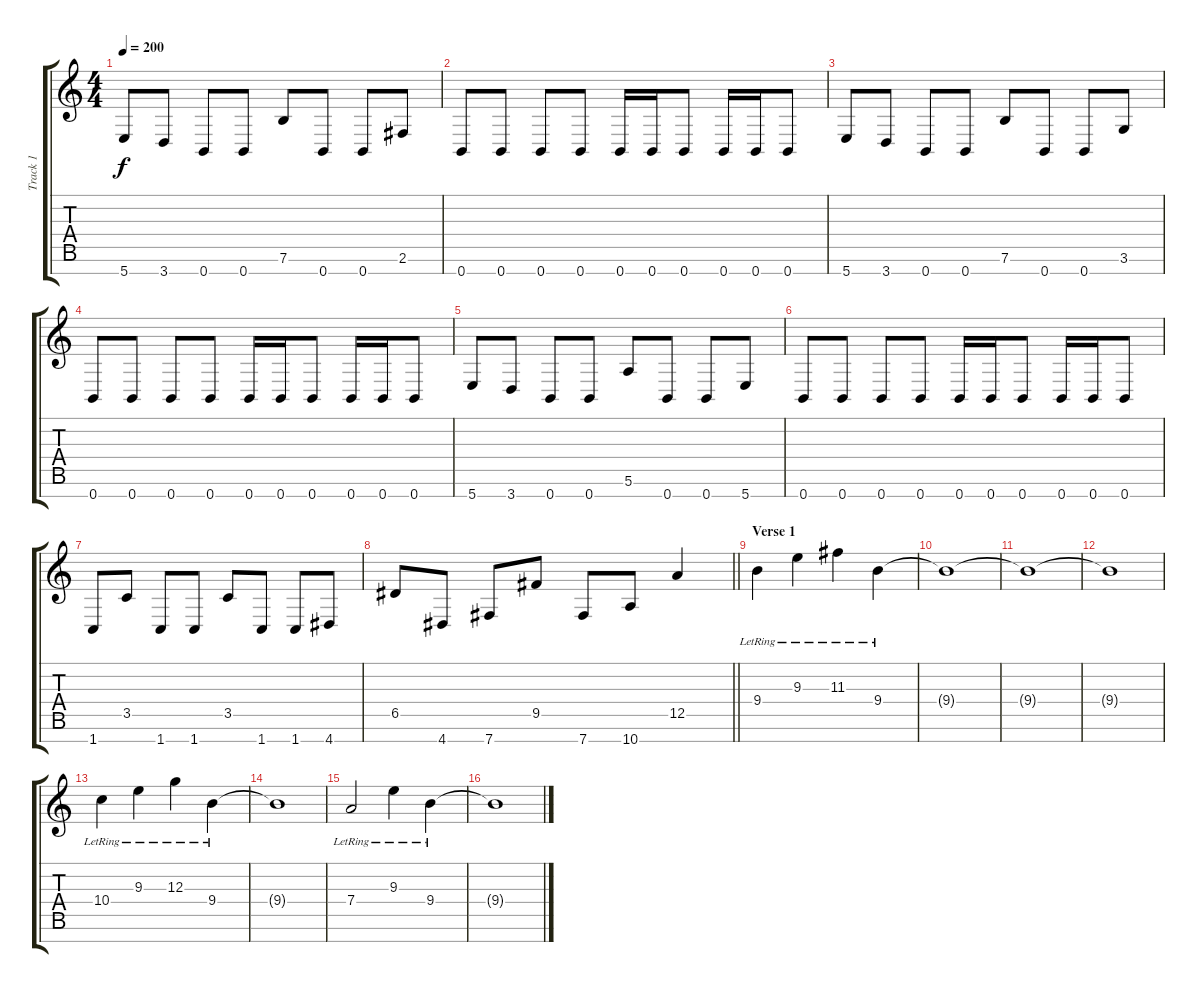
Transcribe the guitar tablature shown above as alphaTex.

\track ("Track 1" "Track 1") {instrument distortionguitar}
\staff {score tabs}
\tuning (E4 B3 G3 D3 A2 E2 B1) {hide}
\ts (4 4)
\tempo 200
\clef g2
\ks c
5.7.8{dy f} 3.7.8 0.7.8 0.7.8 7.6.8 0.7.8 0.7.8 2.6.8 |
0.7.8 0.7.8 0.7.8 0.7.8 0.7.16 0.7.16 0.7.8 0.7.16 0.7.16 0.7.8 |
5.7.8 3.7.8 0.7.8 0.7.8 7.6.8 0.7.8 0.7.8 3.6.8 |
0.7.8 0.7.8 0.7.8 0.7.8 0.7.16 0.7.16 0.7.8 0.7.16 0.7.16 0.7.8 |
5.7.8 3.7.8 0.7.8 0.7.8 5.6.8 0.7.8 0.7.8 5.7.8 |
0.7.8 0.7.8 0.7.8 0.7.8 0.7.16 0.7.16 0.7.8 0.7.16 0.7.16 0.7.8 |
1.7.8 3.5.8 1.7.8 1.7.8 3.5.8 1.7.8 1.7.8 4.7.8 |
\barLineRight lightlight
6.5.8 4.7.8 7.7.8 9.5.8 7.7.8 10.7.8 12.5.4 |
\section ("" "Verse 1")
9.4{lr}.4{instrument acousticguitarsteel} 9.3{lr}.4 11.3{lr}.4 9.4{lr}.4 |
9.4{t}.1 |
9.4{t}.1 |
9.4{t}.1 |
10.4{lr}.4 9.3{lr}.4 12.3{lr}.4 9.4{lr}.4 |
9.4{t}.1 |
7.4{lr}.2 9.3{lr}.4 9.4{lr}.4 |
9.4{t}.1
